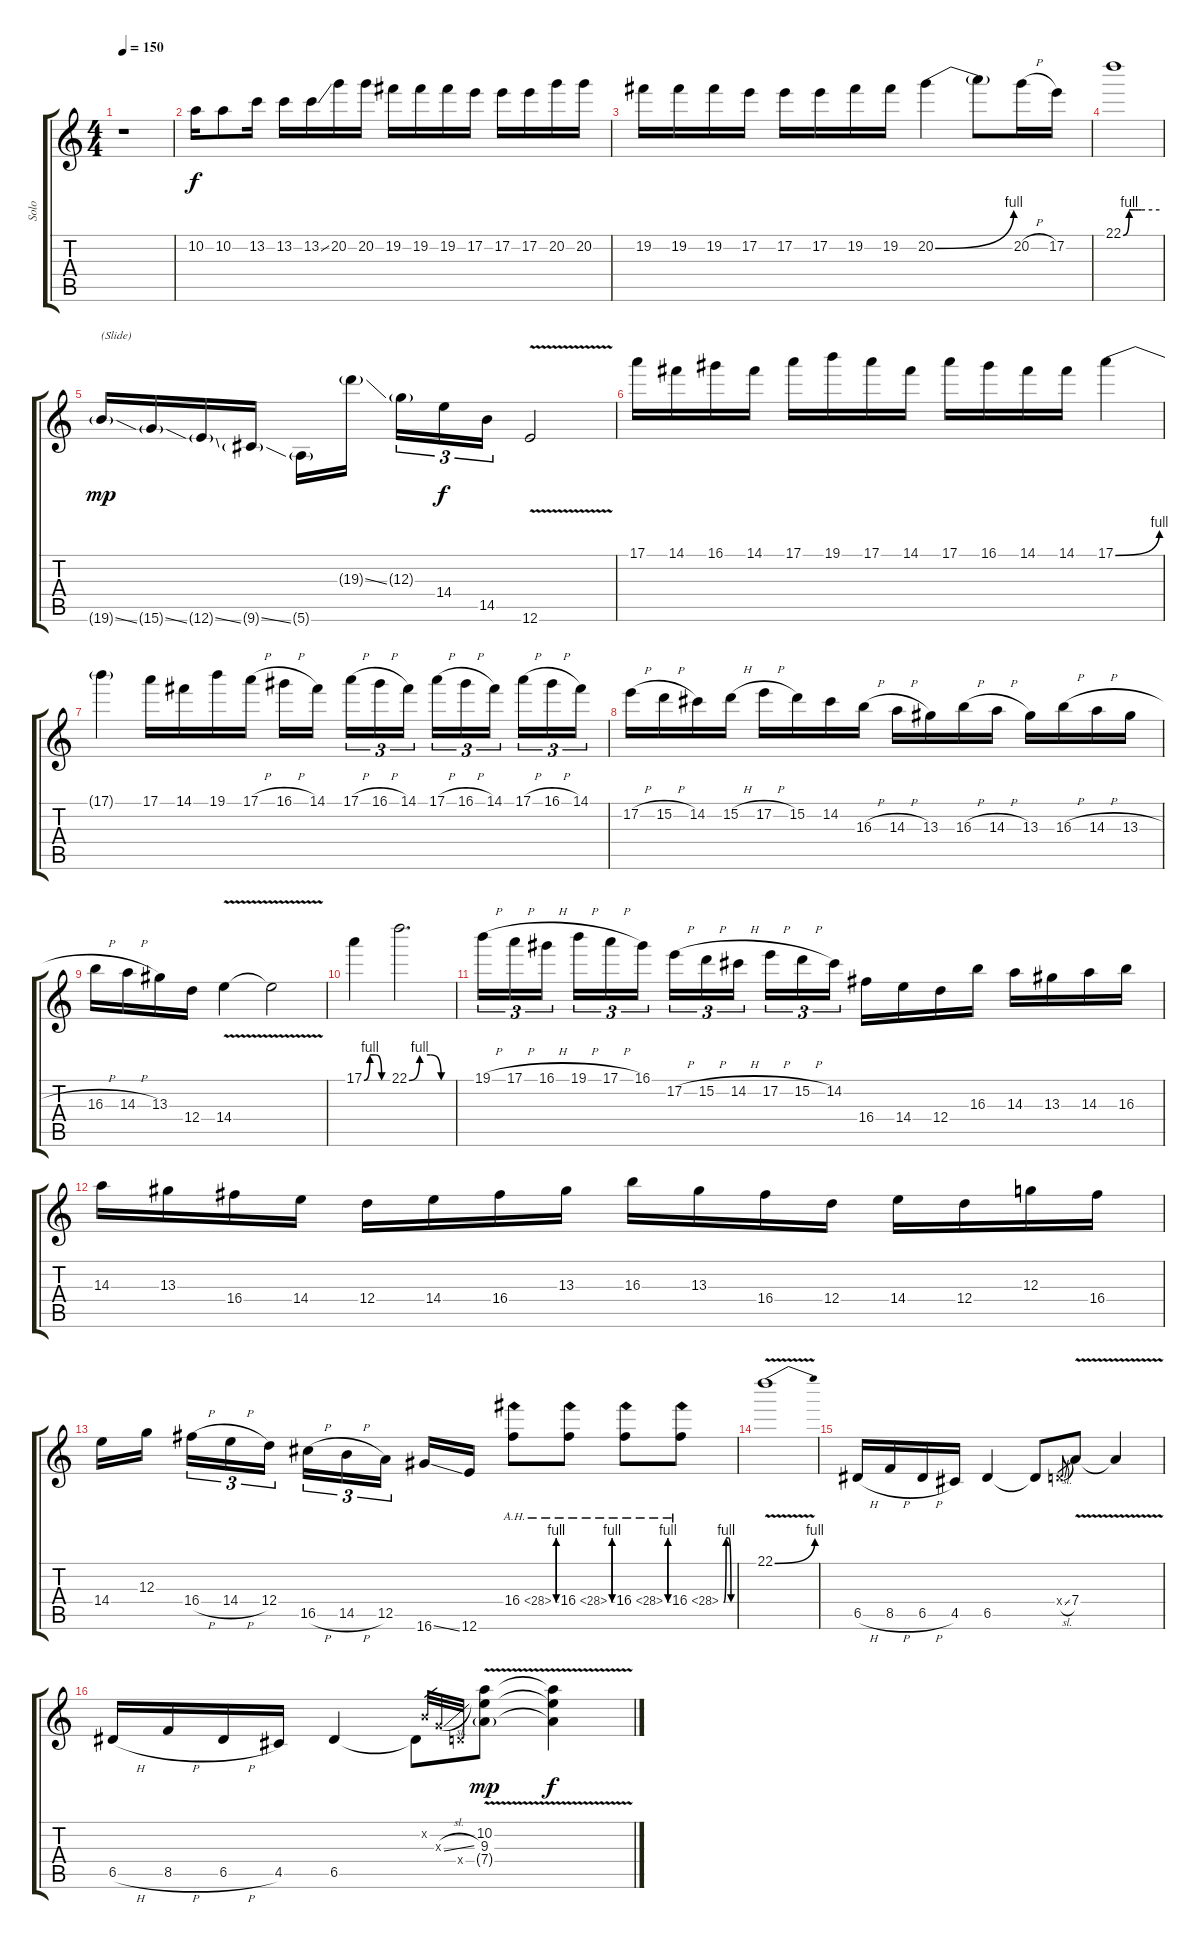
\track ("Solo" "Solo") {instrument overdrivenguitar}
\staff {score tabs}
\tuning (E4 B3 G3 D3 A2 E2) {hide}
\ts (4 4)
\tempo 150
\clef g2
\ks c
r.1{dy f} |
10.2.16 10.2.8 13.2.16 13.2.16 13.2{ss}.16 20.2.16 20.2.16 19.2.16 19.2.16 19.2.16 17.2.16 17.2.16 17.2.16 20.2.16 20.2.16 |
19.2.16 19.2.16 19.2.16 17.2.16 17.2.16 17.2.16 19.2.16 19.2.16 20.2{be (bend 0 0 60 4)}.4 20.2{t}.8 20.2{h}.16 17.2.16 |
22.1{be (custom 0 0 10 4 20 4 25 4 30 4 60 4)}.1 |
19.6{ss g}.16{txt "(Slide)" dy mp} 15.6{ss g}.16 12.6{ss g}.16 9.6{ss g}.16 5.6{g}.16 19.3{ss g}.16{beam splitsecondary} 12.3{g}.16{tu (3 2)} 14.4.16{tu (3 2) dy f} 14.5.16{tu (3 2)} 12.6{v}.2 |
17.1.16 14.1.16 16.1.16 14.1.16 17.1.16 19.1.16 17.1.16 14.1.16 17.1.16 16.1.16 14.1.16 14.1.16 17.1{be (bend 0 0 60 4)}.4 |
17.1{t}.4 17.1.16 14.1.16 19.1.16 17.1{h}.16 16.1{h}.16 14.1.16{beam splitsecondary} 17.1{h}.16{tu (3 2)} 16.1{h}.16{tu (3 2)} 14.1.16{tu (3 2)} 17.1{h}.16{tu (3 2)} 16.1{h}.16{tu (3 2)} 14.1.16{tu (3 2) beam splitsecondary} 17.1{h}.16{tu (3 2)} 16.1{h}.16{tu (3 2)} 14.1.16{tu (3 2)} |
17.2{h}.16 15.2{h}.16 14.2.16 15.2{h}.16 17.2{h}.16 15.2.16 14.2.16 16.3{h}.16 14.3{h}.16 13.3.16 16.3{h}.16 14.3{h}.16 13.3.16 16.3{h}.16 14.3{h}.16 13.3{h}.16 |
16.3{h}.16 14.3{h}.16 13.3.16 12.4.16 14.4{v}.4 14.4{t}.2 |
17.1{be (custom 0 0 15 4 30 4 45 0 60 0)}.4 22.1{be (custom 0 0 15 4 30 4 45 0 60 0)}.2{d} |
19.1{h}.16{tu (3 2)} 17.1{h}.16{tu (3 2)} 16.1{h}.16{tu (3 2) beam splitsecondary} 19.1{h}.16{tu (3 2)} 17.1{h}.16{tu (3 2)} 16.1.16{tu (3 2)} 17.2{h}.16{tu (3 2)} 15.2{h}.16{tu (3 2)} 14.2{h}.16{tu (3 2) beam splitsecondary} 17.2{h}.16{tu (3 2)} 15.2{h}.16{tu (3 2)} 14.2.16{tu (3 2)} 16.4.16 14.4.16 12.4.16 16.3.16 14.3.16 13.3.16 14.3.16 16.3.16 |
14.3.16 13.3.16 16.4.16 14.4.16 12.4.16 14.4.16 16.4.16 13.3.16 16.3.16 13.3.16 16.4.16 12.4.16 14.4.16 12.4.16 12.3.16 16.4.16 |
14.4.16 12.3.16{beam splitsecondary} 16.4{h}.16{tu (3 2)} 14.4{h}.16{tu (3 2)} 12.4.16{tu (3 2)} 16.5{h}.16{tu (3 2)} 14.5{h}.16{tu (3 2)} 12.5.16{tu (3 2) beam splitsecondary} 16.6{ss}.16 12.6.16 16.4{be (custom 0 0 15 4 30 4 45 0 60 0) ah 12}.8 16.4{be (custom 0 0 15 4 30 4 45 0 60 0) ah 12}.8 16.4{be (custom 0 0 15 4 30 4 45 0 60 0) ah 12}.8 16.4{be (custom 0 0 15 4 30 4 45 0 60 0) ah 12}.8 |
22.1{be (bend 0 0 60 4) v}.1 |
6.5{h}.16 8.5{h}.16 6.5{h}.16 4.5.16 6.5.4 6.5{t}.8 0.4{sl x}.8{gr} 7.4{v}.8 7.4{t}.4 |
6.5{h}.16 8.5{h}.16 6.5{h}.16 4.5.16 6.5.4 6.5{t}.8 0.2{x}.32{gr} 0.3{sl x}.32{gr} 0.4{x}.32{gr} (10.2{v} 9.3{v} 7.4{v g}).8{dy mp} (10.2{t} 9.3{t} 7.4{t}).4{dy f}
